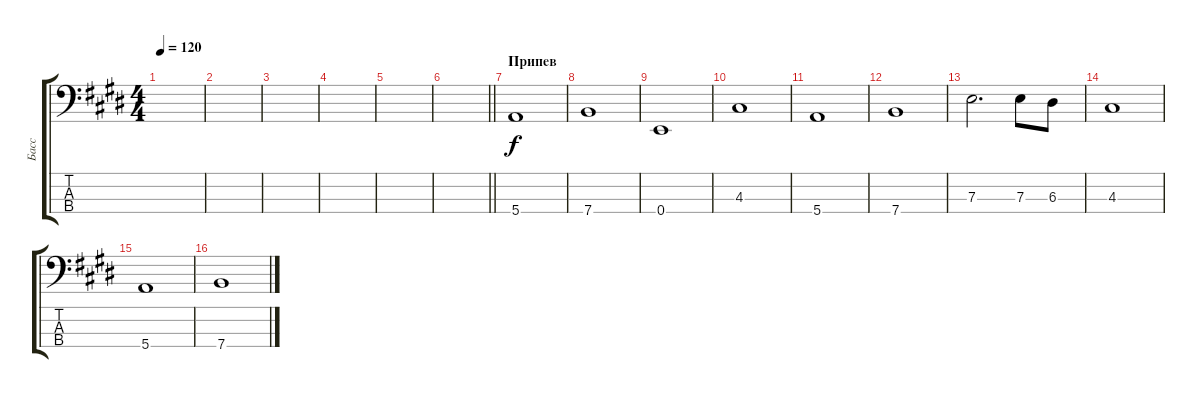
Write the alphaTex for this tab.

\track ("Басс" "Басс") {instrument electricbassfinger}
\staff {score tabs}
\tuning (G2 D2 A1 E1) {hide}
\ts (4 4)
\tempo 120
\clef f4
\ks e
|
|
|
|
|
\barLineRight lightlight
|
\section ("" "Припев")
5.4.1 |
7.4.1 |
0.4.1 |
4.3.1 |
5.4.1 |
7.4.1 |
7.3.2{d} 7.3.8 6.3.8 |
4.3.1 |
5.4.1 |
7.4.1
